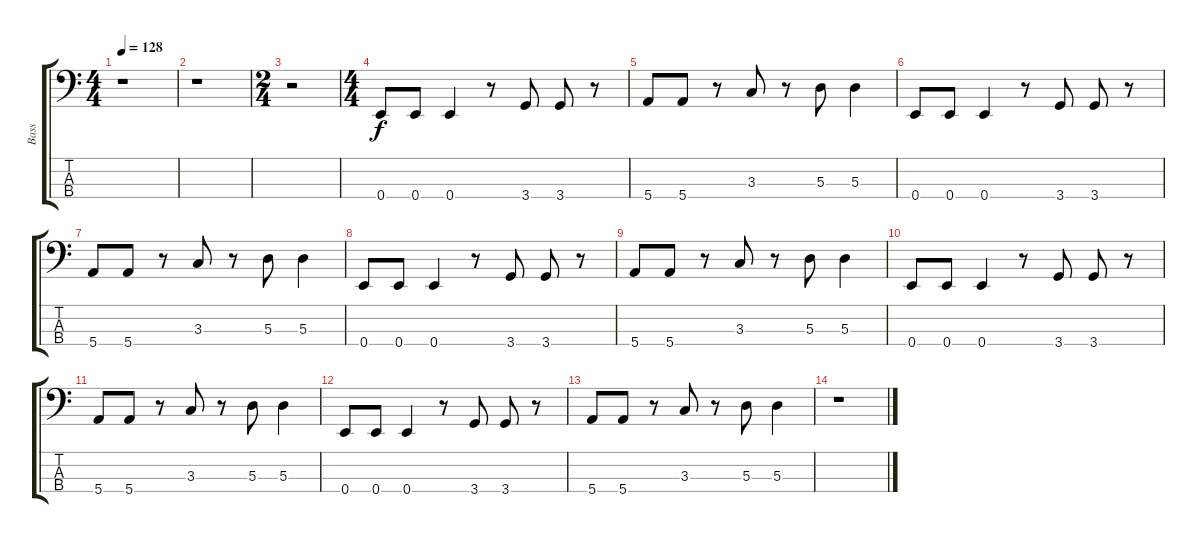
\track ("Bass" "Bass") {instrument electricbassfinger}
\staff {score tabs}
\tuning (G2 D2 A1 E1) {hide}
\ts (4 4)
\tempo 128
\clef f4
\ks c
r.1{dy f} |
r.1 |
\ts (2 4)
r.2 |
\ts (4 4)
0.4.8 0.4.8 0.4.4 r.8 3.4.8 3.4.8 r.8 |
5.4.8 5.4.8 r.8 3.3.8 r.8 5.3.8 5.3.4 |
0.4.8 0.4.8 0.4.4 r.8 3.4.8 3.4.8 r.8 |
5.4.8 5.4.8 r.8 3.3.8 r.8 5.3.8 5.3.4 |
0.4.8 0.4.8 0.4.4 r.8 3.4.8 3.4.8 r.8 |
5.4.8 5.4.8 r.8 3.3.8 r.8 5.3.8 5.3.4 |
0.4.8 0.4.8 0.4.4 r.8 3.4.8 3.4.8 r.8 |
5.4.8 5.4.8 r.8 3.3.8 r.8 5.3.8 5.3.4 |
0.4.8 0.4.8 0.4.4 r.8 3.4.8 3.4.8 r.8 |
5.4.8 5.4.8 r.8 3.3.8 r.8 5.3.8 5.3.4 |
r.1
